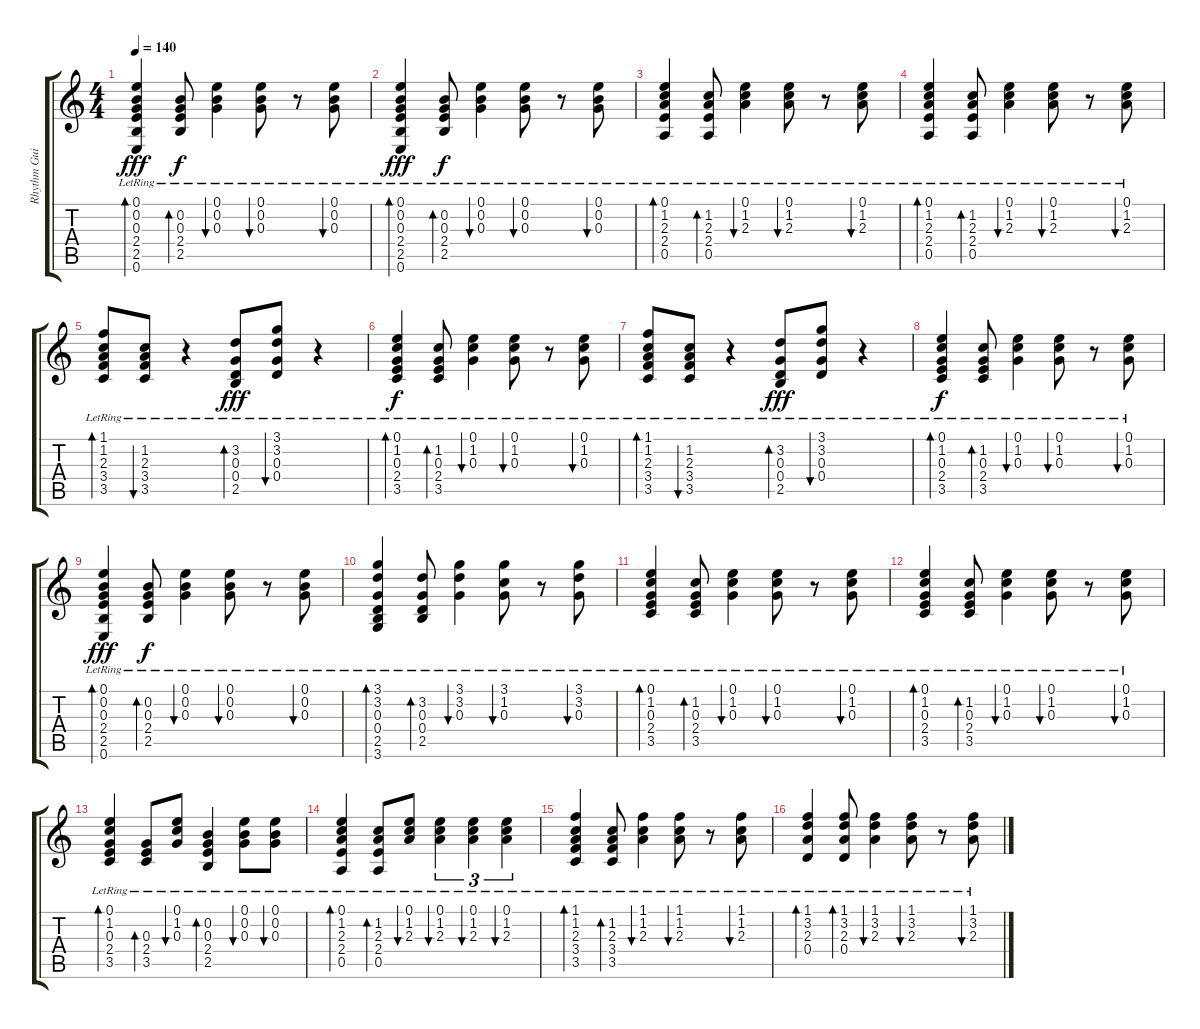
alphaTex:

\track ("Rhythm Guitar" "Rhythm Gui") {instrument acousticguitarsteel}
\staff {score tabs}
\tuning (E4 B3 G3 D3 A2 E2) {hide}
\ts (4 4)
\tempo 140
\clef g2
\ks c
(0.1{lr} 0.2{lr} 0.3{lr} 2.4{lr} 2.5{lr} 0.6).4{bd 120 dy fff} (0.2{lr} 0.3{lr} 2.4{lr} 2.5{lr}).8{bd 120 dy f} (0.1{lr} 0.2{lr} 0.3{lr}).4{bu 120} (0.1{lr} 0.2{lr} 0.3{lr}).8{bu 120} r.8 (0.1{lr} 0.2{lr} 0.3{lr}).8{bu 120} |
(0.1{lr} 0.2{lr} 0.3{lr} 2.4{lr} 2.5{lr} 0.6).4{bd 120 dy fff} (0.2{lr} 0.3{lr} 2.4{lr} 2.5{lr}).8{bd 120 dy f} (0.1{lr} 0.2{lr} 0.3{lr}).4{bu 120} (0.1{lr} 0.2{lr} 0.3{lr}).8{bu 120} r.8 (0.1{lr} 0.2{lr} 0.3{lr}).8{bu 120} |
(0.1{lr} 1.2{lr} 2.3{lr} 2.4{lr} 0.5{lr}).4{bd 120} (1.2{lr} 2.3{lr} 2.4{lr} 0.5{lr}).8{bd 120} (0.1{lr} 1.2{lr} 2.3{lr}).4{bu 120} (0.1{lr} 1.2{lr} 2.3{lr}).8{bu 120} r.8 (0.1{lr} 1.2{lr} 2.3{lr}).8{bu 120} |
(0.1{lr} 1.2{lr} 2.3{lr} 2.4{lr} 0.5{lr}).4{bd 120} (1.2{lr} 2.3{lr} 2.4{lr} 0.5{lr}).8{bd 120} (0.1{lr} 1.2{lr} 2.3{lr}).4{bu 120} (0.1{lr} 1.2{lr} 2.3{lr}).8{bu 120} r.8 (0.1{lr} 1.2{lr} 2.3{lr}).8{bu 120} |
(1.1{lr} 1.2{lr} 2.3{lr} 3.4{lr} 3.5{lr}).8{bd 120} (1.2{lr} 2.3{lr} 3.4{lr} 3.5{lr}).8{bu 60} r.4 (3.2{lr} 0.3{lr} 0.4 2.5).8{bd 60 dy fff} (3.1{lr} 3.2{lr} 0.3{lr} 0.4).8{bu 120} r.4 |
(0.1{lr} 1.2{lr} 0.3{lr} 2.4{lr} 3.5{lr}).4{bd 120 dy f} (1.2{lr} 0.3{lr} 2.4{lr} 3.5{lr}).8{bd 120} (0.1{lr} 1.2{lr} 0.3{lr}).4{bu 120} (0.1{lr} 1.2{lr} 0.3{lr}).8{bu 120} r.8 (0.1{lr} 1.2{lr} 0.3{lr}).8{bu 120} |
(1.1{lr} 1.2{lr} 2.3{lr} 3.4{lr} 3.5{lr}).8{bd 120} (1.2{lr} 2.3{lr} 3.4{lr} 3.5{lr}).8{bu 60} r.4 (3.2{lr} 0.3{lr} 0.4 2.5).8{bd 60 dy fff} (3.1{lr} 3.2{lr} 0.3{lr} 0.4).8{bu 120} r.4 |
(0.1{lr} 1.2{lr} 0.3{lr} 2.4{lr} 3.5{lr}).4{bd 120 dy f} (1.2{lr} 0.3{lr} 2.4{lr} 3.5{lr}).8{bd 120} (0.1{lr} 1.2{lr} 0.3{lr}).4{bu 120} (0.1{lr} 1.2{lr} 0.3{lr}).8{bu 120} r.8 (0.1{lr} 1.2{lr} 0.3{lr}).8{bu 120} |
(0.1{lr} 0.2{lr} 0.3{lr} 2.4{lr} 2.5{lr} 0.6).4{bd 120 dy fff} (0.2{lr} 0.3{lr} 2.4{lr} 2.5{lr}).8{bd 120 dy f} (0.1{lr} 0.2{lr} 0.3{lr}).4{bu 120} (0.1{lr} 0.2{lr} 0.3{lr}).8{bu 120} r.8 (0.1{lr} 0.2{lr} 0.3{lr}).8{bu 120} |
(3.1{lr} 3.2{lr} 0.3{lr} 0.4{lr} 2.5{lr} 3.6).4{bd 120} (3.2{lr} 0.3{lr} 0.4{lr} 2.5{lr}).8{bd 120} (3.1{lr} 3.2{lr} 0.3{lr}).4{bu 120} (3.1{lr} 1.2{lr} 0.3{lr}).8{bu 120} r.8 (3.1{lr} 3.2{lr} 0.3{lr}).8{bu 120} |
(0.1{lr} 1.2{lr} 0.3{lr} 2.4{lr} 3.5{lr}).4{bd 120} (1.2{lr} 0.3{lr} 2.4{lr} 3.5{lr}).8{bd 120} (0.1{lr} 1.2{lr} 0.3{lr}).4{bu 120} (0.1{lr} 1.2{lr} 0.3{lr}).8{bu 120} r.8 (0.1{lr} 1.2{lr} 0.3{lr}).8{bu 120} |
(0.1{lr} 1.2{lr} 0.3{lr} 2.4{lr} 3.5{lr}).4{bd 120} (1.2{lr} 0.3{lr} 2.4{lr} 3.5{lr}).8{bd 120} (0.1{lr} 1.2{lr} 0.3{lr}).4{bu 120} (0.1{lr} 1.2{lr} 0.3{lr}).8{bu 120} r.8 (0.1{lr} 1.2{lr} 0.3{lr}).8{bu 120} |
(0.1{lr} 1.2{lr} 0.3{lr} 2.4{lr} 3.5{lr}).4{bd 240 volume 9} (0.3{lr} 2.4{lr} 3.5).8{bd 120} (0.1{lr} 1.2{lr} 0.3{lr}).8{bu 120} (0.2 0.3 2.4{lr} 2.5{lr}).4{bd 240} (0.1{lr} 0.2{lr} 0.3{lr}).8{bu 120} (0.1{lr} 0.2{lr} 0.3{lr}).8{bu 120} |
(0.1{lr} 1.2{lr} 2.3{lr} 2.4{lr} 0.5{lr}).4{bd 120} (1.2{lr} 2.3{lr} 2.4{lr} 0.5{lr}).8{bd 120} (0.1{lr} 1.2{lr} 2.3{lr}).8{bu 120} (0.1{lr} 1.2{lr} 2.3{lr}).4{tu (3 2) bu 120} (0.1{lr} 1.2{lr} 2.3{lr}).4{tu (3 2) bu 120} (0.1{lr} 1.2{lr} 2.3{lr}).4{tu (3 2) bu 120} |
(1.1{lr} 1.2{lr} 2.3{lr} 3.4{lr} 3.5{lr}).4{bd 120} (1.2{lr} 2.3{lr} 3.4{lr} 3.5{lr}).8{bd 120} (1.1{lr} 1.2{lr} 2.3{lr}).4{bu 120} (1.1{lr} 1.2{lr} 2.3{lr}).8{bu 120} r.8 (1.1{lr} 1.2{lr} 2.3{lr}).8{bu 120} |
(1.1{lr} 3.2{lr} 2.3{lr} 0.4{lr}).4{bd 120} (1.1{lr} 3.2{lr} 2.3{lr} 0.4{lr}).8{bd 120} (1.1{lr} 3.2{lr} 2.3{lr}).4{bu 120} (1.1{lr} 3.2{lr} 2.3{lr}).8{bu 120} r.8 (1.1{lr} 3.2{lr} 2.3{lr}).8{bu 120}
